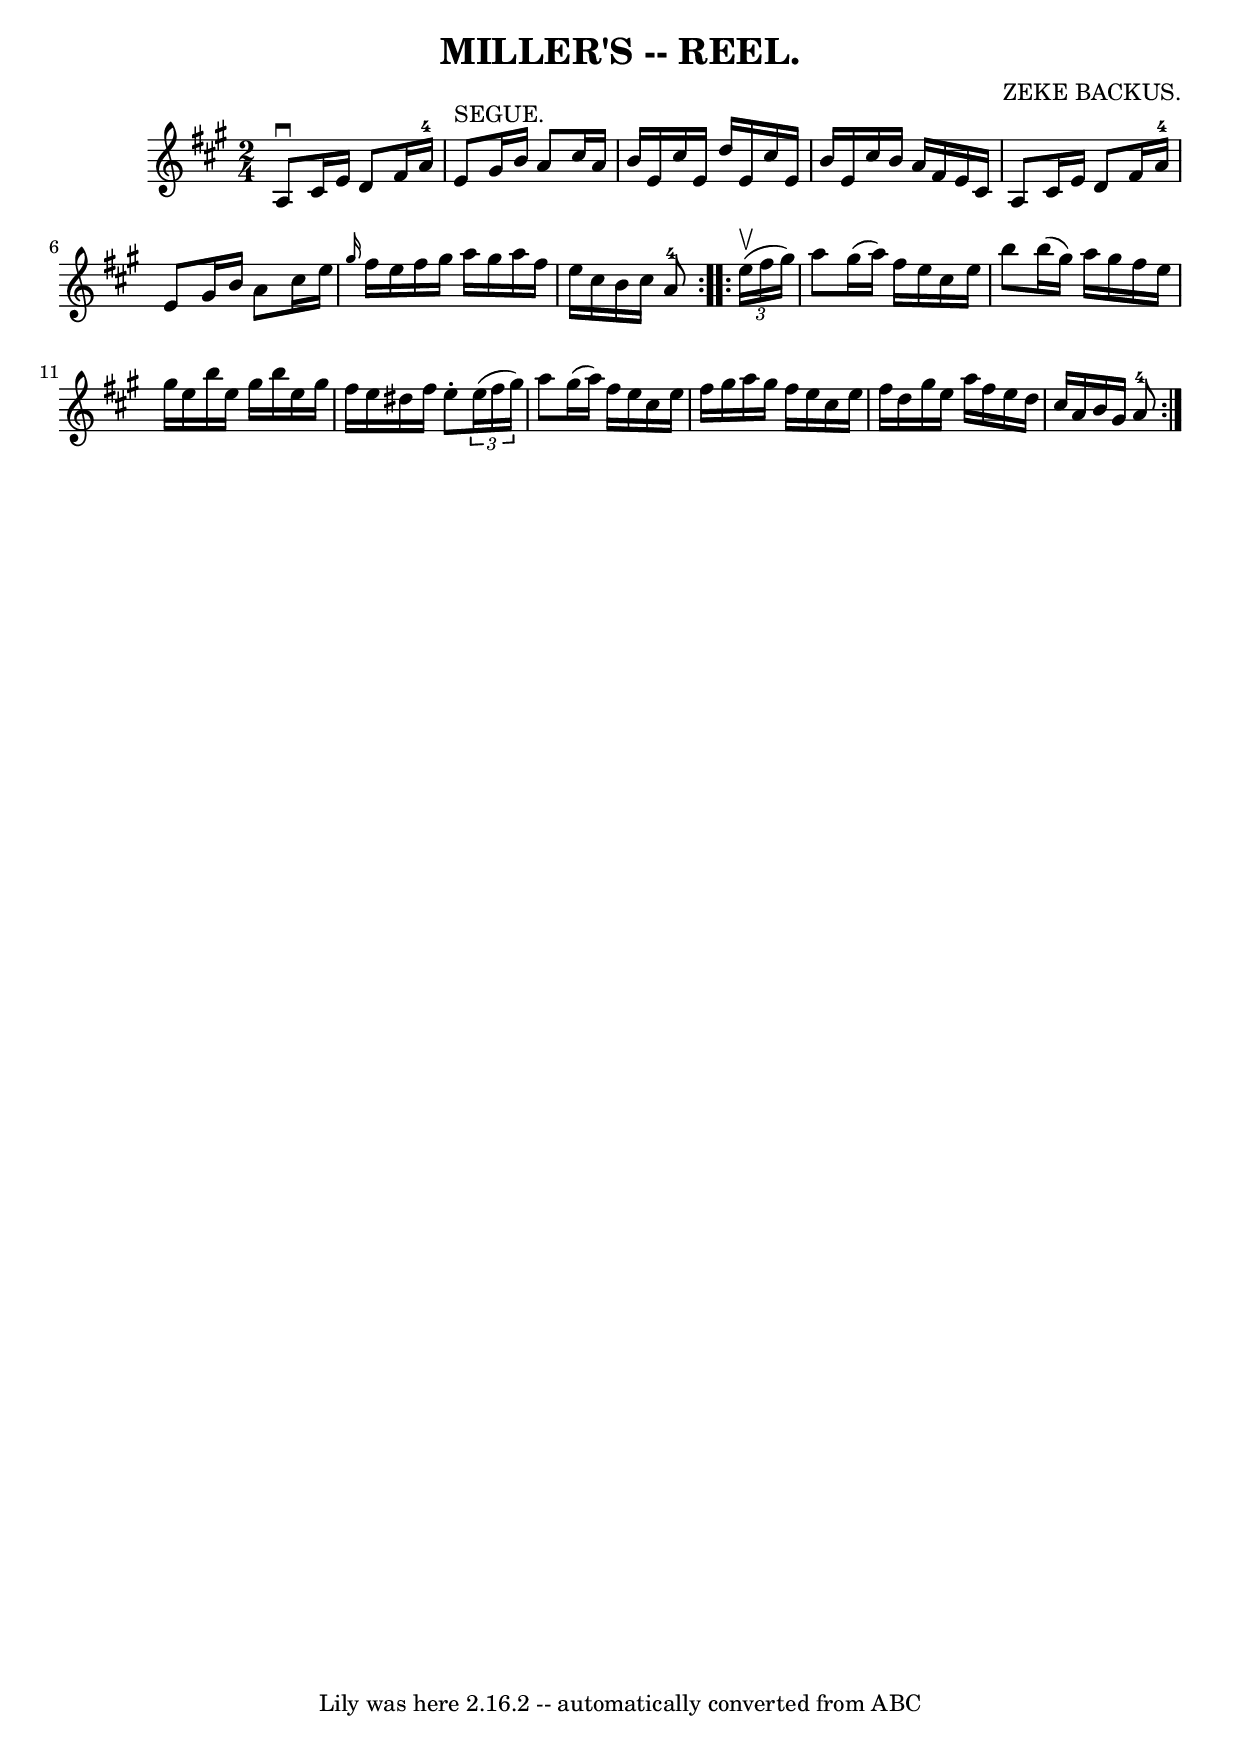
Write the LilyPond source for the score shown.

\version "2.7.40"
\include "Mammoth.ily"
\header {
	%% book = "Coles"
	composer = "ZEKE BACKUS."
	crossRefNumber = "1"
	footnotes = ""
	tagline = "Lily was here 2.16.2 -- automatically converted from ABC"
	title = "MILLER'S -- REEL."
}
voicedefault =  {


\repeat volta 2 {
\time 2/4 \key a \major a8^\downbow cis'16 e'16 d'8 fis'16    
a'16-4 |
 e'8^"SEGUE." gis'16 b'16 a'8 cis''16 a'16  
|
 b'16 e'16 cis''16 e'16 d''16 e'16 cis''16 e'16  
|
 b'16 e'16 cis''16 b'16 a'16 fis'16 e'16 cis'16  
|
 a8 cis'16 e'16 d'8 fis'16 a'16-4 |
 e'8  
 gis'16 b'16 a'8 cis''16 e''16  |
 \grace { gis''16  }   
fis''16 e''16 fis''16 gis''16 a''16 gis''16 a''16 fis''16  
|
 e''16 cis''16 b'16 cis''16 a'8-4 }     
\repeat volta 2 {   \times 2/3 { e''16 (^\upbow fis''16 gis''16) } 
|
 a''8 gis''16 (a''16) fis''16 e''16 cis''16 e''16 
 |
 b''8 b''16 (gis''16) a''16 gis''16 fis''16    
e''16  |
 gis''16 e''16 b''16 e''16 gis''16 b''16    
e''16 gis''16  |
 fis''16 e''16 dis''16 fis''16 e''8 -.  
 \times 2/3 { e''16 (fis''16 gis''16) } |
 a''8 gis''16 
(a''16) fis''16 e''16 cis''16 e''16  |
 fis''16    
gis''16 a''16 gis''16 fis''16 e''16 cis''16 e''16  |
   
fis''16 d''16 gis''16 e''16 a''16 fis''16 e''16 d''16  
|
 cis''16 a'16 b'16 gis'16 a'8-4 }   
}

\score{
    <<

	\context Staff="default"
	{
	    \voicedefault 
	}

    >>
	\layout {
	}
	\midi {}
}
